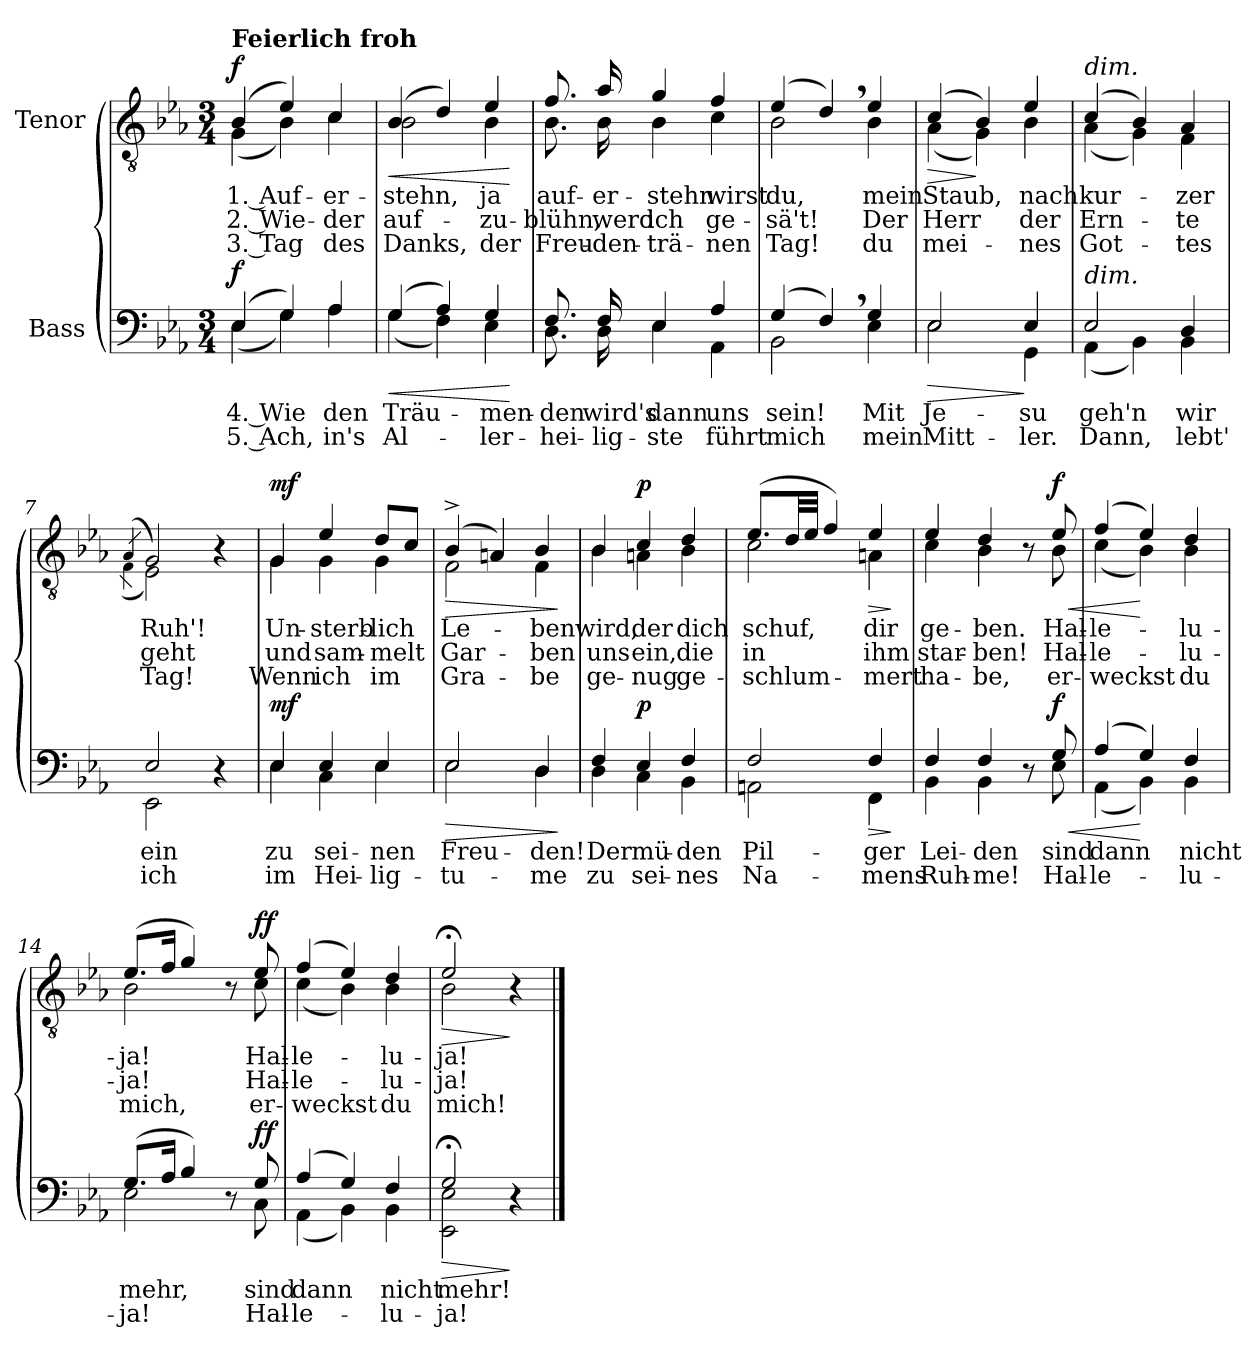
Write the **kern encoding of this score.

**kern	**text	**text	**dynam	**kern	**text	**text	**text	**dynam
*part2	*part2	*part2	*part2	*part1	*part1	*part1	*part1	*part1
*staff2	*staff2	*staff2	*staff2	*staff1	*staff1	*staff1	*staff1	*staff1
*I"Bass	*	*	*	*I"Tenor	*	*	*	*
*clefF4	*	*	*	*clefGv2	*	*	*	*
*k[b-e-a-]	*	*	*	*k[b-e-a-]	*	*	*	*
*M3/4	*	*	*	*M3/4	*	*	*	*
=1	=1	=1	=1	=1	=1	=1	=1	=1
*^	*	*	*	*^	*	*	*	*
!	!	!	!	!	!LO:TX:a:B:t=Feierlich froh	!	!	!	!	!
!	!	!	!	!LO:DY:a	!	!	!	!	!	!LO:DY:a
(4E-/	(4E-\	4. Wie	5. Ach,	f	(>4B-/	(4G\	1. Auf-	-2. Wie-	-3. Tag	f
4G/)	4G\)	.	.	.	4e-/)	4B-\)	.	.	.	.
4A-/	4A-\	den	in's	.	4c/	4c\	er-	-der	des	.
=2	=2	=2	=2	=2	=2	=2	=2	=2	=2	=2
!	!	!	!	!LO:HP:b	!	!	!	!	!	!LO:HP:b
(4G/	(4G\	Träu-	Al-	<	(>4B-/	2B-\	stehn,	auf-	Danks,	<
4A-/)	4F\)	.	.	.	4d/)	.	.	.	.	.
4G/	4E-\	-men-	-ler-	.	4e-/	4B-\	ja	-zu-	der	.
*v	*v	*	*	*	*	*	*	*	*	*
*	*	*	*	*v	*v	*	*	*	*
.	.	.	[	.	.	.	.	[
=3	=3	=3	=3	=3	=3	=3	=3	=3
*^	*	*	*	*^	*	*	*	*
8.F/	8.D\	-den	-hei-	.	8.f/	8.B-\	auf-	-blühn,	Freu-	.
16F/	16D\	wird's	-lig-	.	16a-/	16B-\	-er-	werd	-den-	.
4E-/	4E-\	dann	-ste	.	4g/	4B-\	-stehn	ich	-trä-	.
4A-/	4AA-\	uns	führt	.	4f/	4c\	wirst	ge-	-nen	.
=4	=4	=4	=4	=4	=4	=4	=4	=4	=4	=4
(4G/	2BB-\	sein!	mich	.	(>4e-/	2B-\	du,	-sä't!	Tag!	.
4F,/)	.	.	.	.	4d,/)	.	.	.	.	.
4G/	4E-\	Mit	mein	.	4e-/	4B-\	mein	Der	du	.
!!LO:LB:g=z	!!
=5	=5	=5	=5	=5	=5	=5	=5	=5	=5	=5
!	!	!	!	!LO:HP:b	!	!	!	!	!	!LO:HP:b
2E-/	2E-\	Je-	Mitt-	>	(>4c/	(4A-\	Staub,	Herr	mei-	>
.	.	.	.	.	4B-/)	4G\)	.	.	.	]
4E-/	4GG\	-su	-ler.	]	4e-/	4B-\	nach	der	-nes	.
=6	=6	=6	=6	=6	=6	=6	=6	=6	=6	=6
!	!	!	!	!	!LO:TX:a:i:t=dim.	!	!	!	!	!
!LO:TX:a:i:t=dim.	!	!	!	!	!	!	!	!	!	!
2E-/	(4AA-\	geh'n	Dann,	.	(>4c/	(4A-\	kur-	Ern-	Got-	.
.	4BB-\)	.	.	.	4B-/)	4G\)	.	.	.	.
4D/	4BB-\	wir	lebt'	.	4A-/	4F\	-zer	-te	-tes	.
=7	=7	=7	=7	=7	=7	=7	=7	=7	=7	=7
.	.	.	.	.	(>4qA-/	(4qF\	.	.	.	.
2E-/	2EE-\	ein	ich	.	2G/)	2E-\)	Ruh'!	geht	Tag!	.
4r	4ryy	.	.	.	4r	4ryy	.	.	.	.
=8	=8	=8	=8	=8	=8	=8	=8	=8	=8	=8
!	!	!	!	!LO:DY:a	!	!	!	!	!	!LO:DY:a
4E-/	4E-\	zu	im	mf	4G/	4G\	Un-	und	Wenn	mf
4E-/	4C\	sei-	Hei-	.	4e-/	4G\	-sterb-	sam-	ich	.
4E-/	4E-\	-nen	-lig-	.	8d/L	4G\	-lich	-melt	im	.
.	.	.	.	.	8c/J	.	.	.	.	.
=9	=9	=9	=9	=9	=9	=9	=9	=9	=9	=9
!	!	!	!	!LO:HP:b	!	!	!	!	!	!LO:HP:b
2E-/	2E-\	Freu-	-tu-	>	(>4B-^/	2F\	Le-	Gar-	Gra-	>
.	.	.	.	.	4An/)	.	.	.	.	.
4D/	4D\	-den!	-me	.	4B-/	4F\	-ben	-ben	-be	.
*v	*v	*	*	*	*	*	*	*	*	*
*	*	*	*	*v	*v	*	*	*	*
.	.	.	]	.	.	.	.	]
=10	=10	=10	=10	=10	=10	=10	=10	=10
*^	*	*	*	*^	*	*	*	*
4F/	4D\	Der	zu	.	4B-/	4B-\	wird,	uns	ge-	.
!	!	!	!	!LO:DY:a	!	!	!	!	!	!LO:DY:a
4E-/	4C\	mü-	sei-	p	4c/	4An\	der	ein,	-nug	p
4F/	4BB-\	-den	-nes	.	4d/	4B-\	dich	die	ge-	.
!!LO:LB:g=z	!!
=11	=11	=11	=11	=11	=11	=11	=11	=11	=11	=11
2F/	2AAn\	Pil-	Na-	.	(8.e-/L	2c\	schuf,	in	-schlum-	.
.	.	.	.	.	32d/LL	.	.	.	.	.
.	.	.	.	.	32e-/JJJ	.	.	.	.	.
.	.	.	.	.	4f/)	.	.	.	.	.
!	!	!	!	!LO:HP:b	!	!	!	!	!	!LO:HP:b
4F/	4FF\	-ger	-mens	>	4e-/	4An\	dir	ihm	-mert	>
*v	*v	*	*	*	*	*	*	*	*	*
*	*	*	*	*v	*v	*	*	*	*
.	.	.	]	.	.	.	.	]
=12	=12	=12	=12	=12	=12	=12	=12	=12
*^	*	*	*	*^	*	*	*	*
4F/	4BB-\	Lei-	Ruh-	.	4e-/	4c\	ge-	star-	ha-	.
4F/	4BB-\	-den	-me!	.	4d/	4B-\	-ben.	-ben!	-be,	.
8r	8ryy	.	.	.	8r	8ryy	.	.	.	.
!	!	!	!	!LO:HP:b	!	!	!	!	!	!LO:HP:b
!	!	!	!	!LO:DY:n=1:a	!	!	!	!	!	!LO:DY:n=1:a
8G/	8E-\	sind	Hal-	< f	8e-/	8B-\	Hal-	Hal-	er-	< f
=13	=13	=13	=13	=13	=13	=13	=13	=13	=13	=13
(4A-/	(4AA-\	-dann	-le-	.	(>4f/	(4c\	-le-	-le-	-weckst	.
4G/)	4BB-\)	.	.	[	4e-/)	4B-\)	.	.	.	[
4F/	4BB-\	nicht	-lu-	.	4d/	4B-\	-lu-	-lu-	du	.
=14	=14	=14	=14	=14	=14	=14	=14	=14	=14	=14
(8.G/L	2E-\	mehr,	-ja!	.	(8.e-/L	2B-\	-ja!	-ja!	mich,	.
16A-/Jk	.	.	.	.	16f/Jk	.	.	.	.	.
4B-/)	.	.	.	.	4g/)	.	.	.	.	.
8r	8ryy	.	.	.	8r	8ryy	.	.	.	.
!	!	!	!	!LO:DY:a	!	!	!	!	!	!LO:DY:a
8G/	8C\	sind	Hal-	ff	8e-/	8c\	-Hal-	Hal-	er-	ff
=15	=15	=15	=15	=15	=15	=15	=15	=15	=15	=15
(4A-/	(4AA-\	dann	-le-	.	(>4f/	(4c\	-le-	-le-	-weckst	.
4G/)	4BB-\)	.	.	.	4e-/)	4B-\)	.	.	.	.
4F/	4BB-\	nicht	-lu-	.	4d/	4B-\	-lu-	-lu-	du	.
=16	=16	=16	=16	=16	=16	=16	=16	=16	=16	=16
!	!	!	!	!LO:HP:b	!	!	!	!	!	!LO:HP:b
2G;</	2EE-\ 2E-\	mehr!	-ja!	>	2e-;</	2B-\	-ja!	-ja!	mich!	>
4r	4ryy	.	.	]	4r	4ryy	.	.	.	]
*v	*v	*	*	*	*	*	*	*	*	*
*	*	*	*	*v	*v	*	*	*	*
==	==	==	==	==	==	==	==	==
*-	*-	*-	*-	*-	*-	*-	*-	*-
